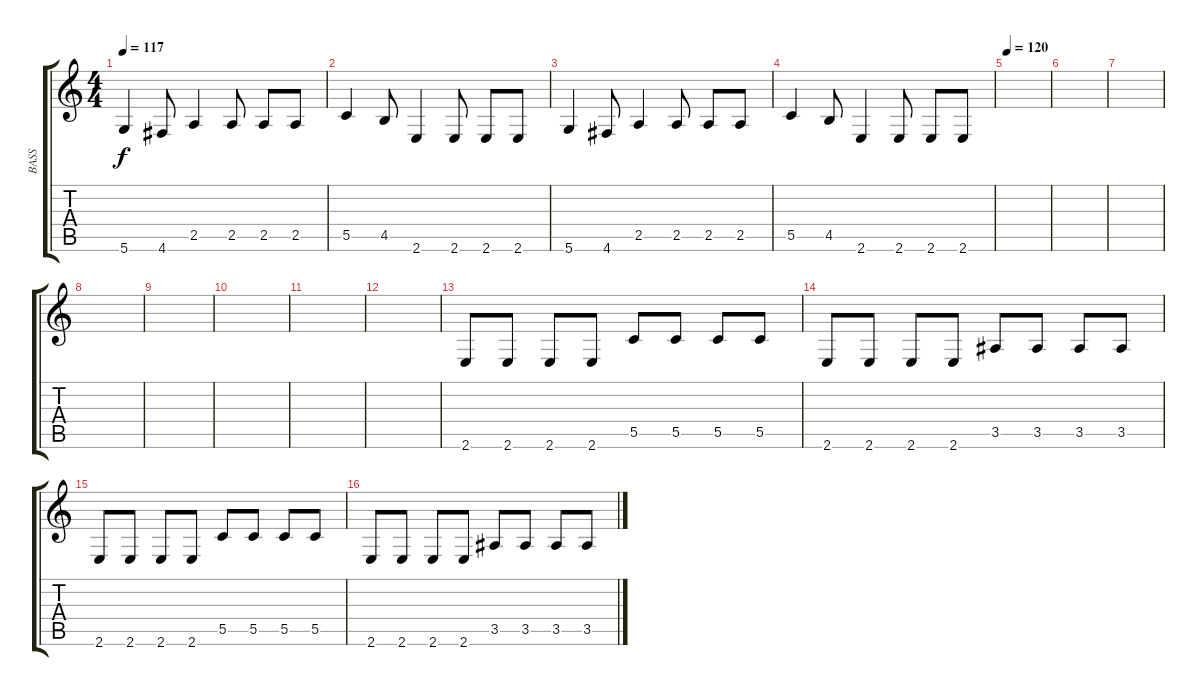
\track ("BASS" "BASS") {instrument electricbasspick}
\staff {score tabs}
\tuning (D4 A3 F3 C3 G2 D2) {hide}
\ts (4 4)
\tempo 117
\clef g2
\ks c
5.6.4{dy f} 4.6.8 2.5.4 2.5.8 2.5.8 2.5.8 |
5.5.4 4.5.8 2.6.4 2.6.8 2.6.8 2.6.8 |
5.6.4 4.6.8 2.5.4 2.5.8 2.5.8 2.5.8 |
5.5.4 4.5.8 2.6.4 2.6.8 2.6.8 2.6.8 |
\tempo 120
|
|
|
|
|
|
|
|
2.6.8 2.6.8 2.6.8 2.6.8 5.5.8 5.5.8 5.5.8 5.5.8 |
2.6.8 2.6.8 2.6.8 2.6.8 3.5.8 3.5.8 3.5.8 3.5.8 |
2.6.8 2.6.8 2.6.8 2.6.8 5.5.8 5.5.8 5.5.8 5.5.8 |
2.6.8 2.6.8 2.6.8 2.6.8 3.5.8 3.5.8 3.5.8 3.5.8
